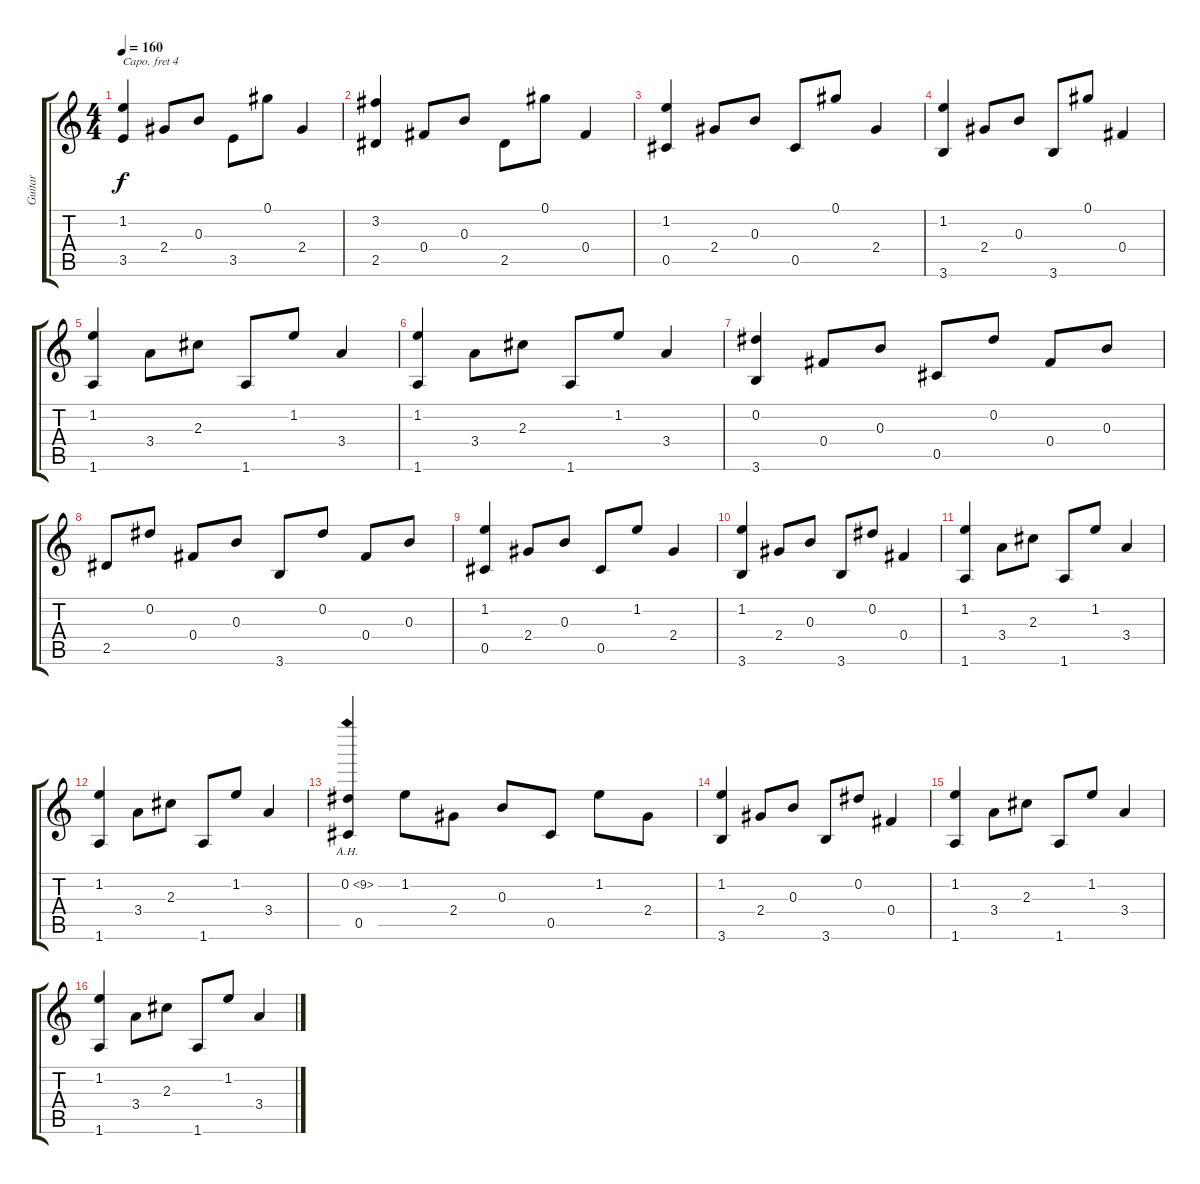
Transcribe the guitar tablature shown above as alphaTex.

\track ("Guitar" "Guitar") {instrument acousticguitarnylon}
\staff {score tabs}
\capo 4
\tuning (E4 B3 G3 D3 A2 E2) {hide}
\ts (4 4)
\tempo 160
\clef g2
\ks c
(1.2 3.5).4{dy f} 2.4.8 0.3.8 3.5.8 0.1.8 2.4.4 |
(3.2 2.5).4 0.4.8 0.3.8 2.5.8 0.1.8 0.4.4 |
(1.2 0.5).4 2.4.8 0.3.8 0.5.8 0.1.8 2.4.4 |
(1.2 3.6).4 2.4.8 0.3.8 3.6.8 0.1.8 0.4.4 |
(1.2 1.6).4 3.4.8 2.3.8 1.6.8 1.2.8 3.4.4 |
(1.2 1.6).4 3.4.8 2.3.8 1.6.8 1.2.8 3.4.4 |
(0.2 3.6).4 0.4.8 0.3.8 0.5.8 0.2.8 0.4.8 0.3.8 |
2.5.8 0.2.8 0.4.8 0.3.8 3.6.8 0.2.8 0.4.8 0.3.8 |
(1.2 0.5).4 2.4.8 0.3.8 0.5.8 1.2.8 2.4.4 |
(1.2 3.6).4 2.4.8 0.3.8 3.6.8 0.2.8 0.4.4 |
(1.2 1.6).4 3.4.8 2.3.8 1.6.8 1.2.8 3.4.4 |
(1.2 1.6).4 3.4.8 2.3.8 1.6.8 1.2.8 3.4.4 |
(0.2{ah 9} 0.5).4 1.2.8 2.4.8 0.3.8 0.5.8 1.2.8 2.4.8 |
(1.2 3.6).4 2.4.8 0.3.8 3.6.8 0.2.8 0.4.4 |
(1.2 1.6).4 3.4.8 2.3.8 1.6.8 1.2.8 3.4.4 |
(1.2 1.6).4 3.4.8 2.3.8 1.6.8 1.2.8 3.4.4
